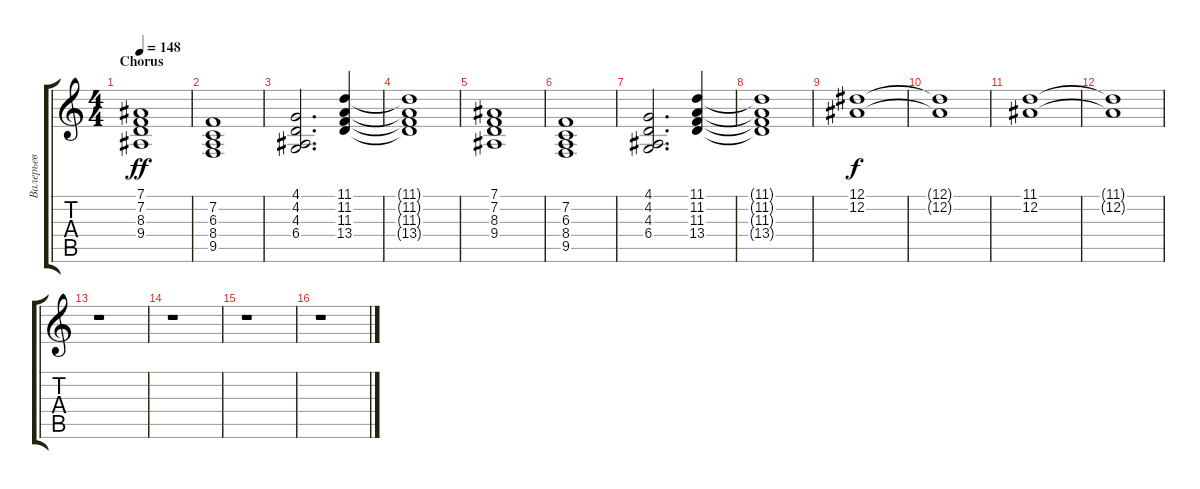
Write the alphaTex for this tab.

\track ("Валерьев" "Валерьев") {instrument stringensemble2}
\staff {score tabs}
\tuning (Eb4 Bb3 Gb3 Db3 Ab2 Eb2) {hide}
\ts (4 4)
\section ("" "Chorus")
\tempo 148
\clef g2
\ks c
(7.1 7.2 8.3 9.4).1{dy ff} |
(7.2 6.3 8.4 9.5).1 |
(4.1 4.2 4.3 6.4).2{d} (11.1 11.2 11.3 13.4).4 |
(11.1{t} 11.2{t} 11.3{t} 13.4{t}).1 |
(7.1 7.2 8.3 9.4).1 |
(7.2 6.3 8.4 9.5).1 |
(4.1 4.2 4.3 6.4).2{d} (11.1 11.2 11.3 13.4).4 |
(11.1{t} 11.2{t} 11.3{t} 13.4{t}).1 |
(12.1 12.2).1{dy f} |
(12.1{t} 12.2{t}).1 |
(11.1 12.2).1 |
(11.1{t} 12.2{t}).1 |
r.1 |
r.1 |
r.1 |
r.1
